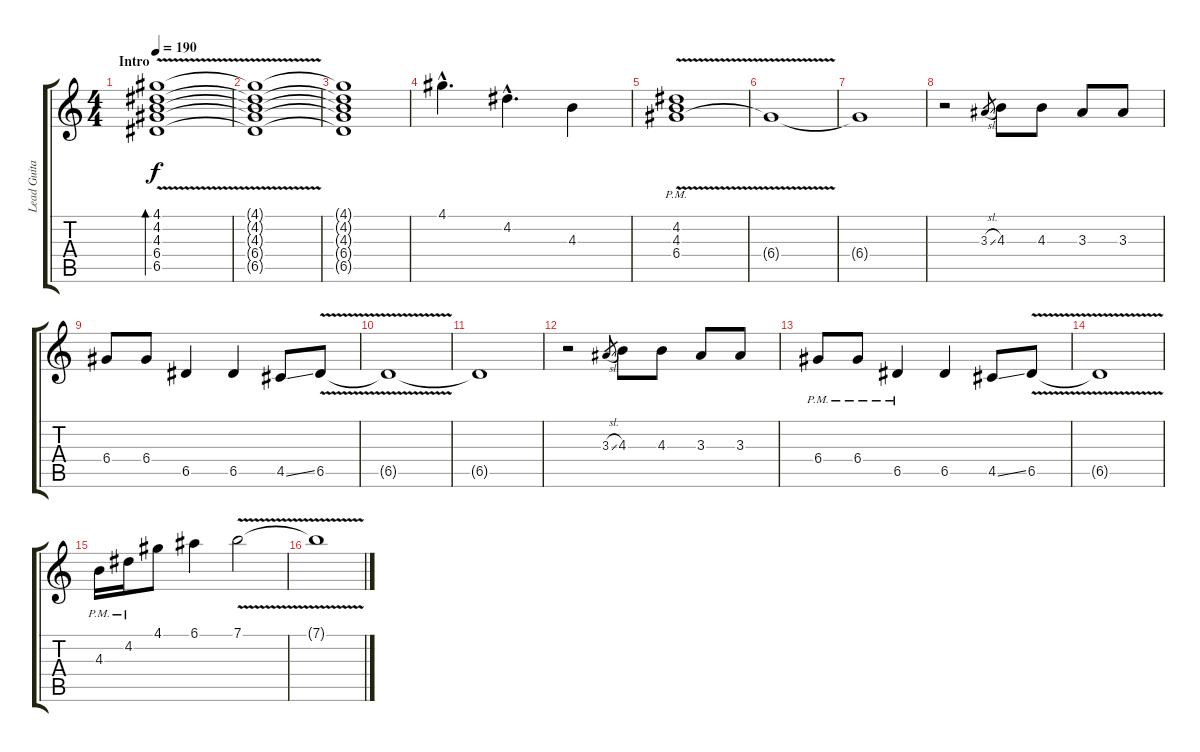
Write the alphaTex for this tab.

\track ("Lead Guitar 2" "Lead Guita") {instrument electricguitarclean}
\staff {score tabs}
\tuning (E4 B3 G3 D3 A2 E2) {hide}
\ts (4 4)
\section ("" "Intro")
\tempo 190
\clef g2
\ks c
(4.1{v} 4.2 4.3 6.4 6.5).1{bd 240 dy f instrument electricguitarclean} |
(4.1{t} 4.2{t} 4.3{t} 6.4{t} 6.5{t}).1 |
(4.1{t} 4.2{t} 4.3{t} 6.4{t} 6.5{t}).1 |
4.1{hac}.4{d} 4.2{hac}.4{d} 4.3.4 |
(4.2{pm} 4.3{pm} 6.4{v}).1 |
6.4{t}.1 |
6.4{t}.1 |
r.2 3.3{sl}.8{gr} 4.3.8 4.3.8 3.3.8 3.3.8 |
6.4.8 6.4.8 6.5.4 6.5.4 4.5{ss}.8 6.5{v}.8 |
6.5{t}.1 |
6.5{t}.1 |
r.2 3.3{sl}.8{gr} 4.3.8 4.3.8 3.3.8 3.3.8 |
6.4{pm}.8 6.4{pm}.8 6.5{pm}.4 6.5.4 4.5{ss}.8 6.5{v}.8 |
6.5{t}.1 |
4.3{pm}.16 4.2{pm}.16 4.1.8 6.1.4 7.1{v}.2 |
7.1{t}.1
